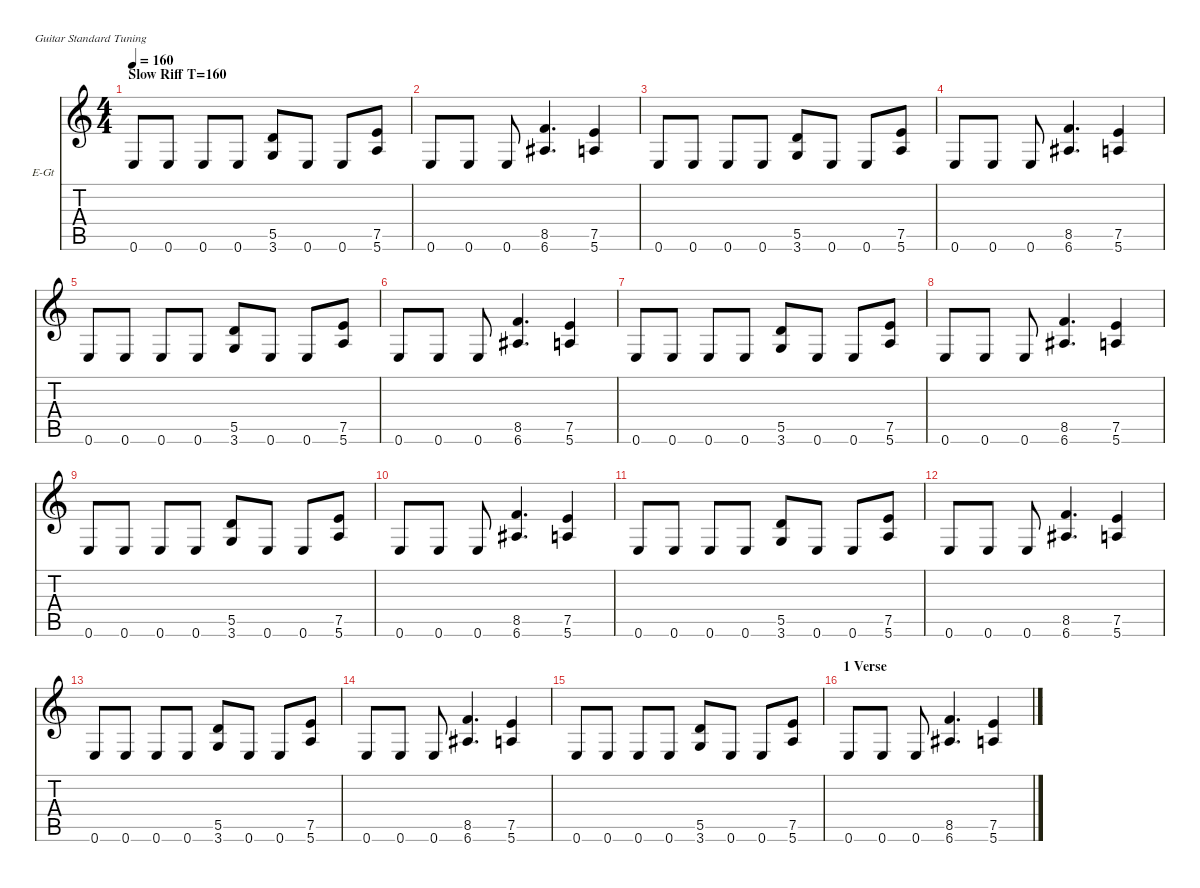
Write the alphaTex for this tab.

\hideDynamics
\bracketExtendMode nobrackets
\firstSystemTrackNameOrientation horizontal
\otherSystemsTrackNameOrientation horizontal
\track ("Guitar 2" "E-Gt") {instrument distortionguitar}
\staff {score tabs}
\tuning (E4 B3 G3 D3 A2 E2)
\ts (4 4)
\section ("" "Slow Riff T=160")
\tempo 160
\clef g2
\ks c
0.6.8{dy f beam Up} 0.6.8{beam Up} 0.6.8{beam Up} 0.6.8{beam Up} (5.5 3.6).8{beam Up} 0.6.8{beam Up} 0.6.8{beam Up} (7.5 5.6).8{beam Up} |
0.6.8{beam Up} 0.6.8{beam Up} 0.6.8{beam Up} (8.5 6.6{acc #}).4{d beam Up} (7.5 5.6).4{beam Up} |
0.6.8{beam Up} 0.6.8{beam Up} 0.6.8{beam Up} 0.6.8{beam Up} (5.5 3.6).8{beam Up} 0.6.8{beam Up} 0.6.8{beam Up} (7.5 5.6).8{beam Up} |
0.6.8{beam Up} 0.6.8{beam Up} 0.6.8{beam Up} (8.5 6.6{acc #}).4{d beam Up} (7.5 5.6).4{beam Up} |
0.6.8{beam Up} 0.6.8{beam Up} 0.6.8{beam Up} 0.6.8{beam Up} (5.5 3.6).8{beam Up} 0.6.8{beam Up} 0.6.8{beam Up} (7.5 5.6).8{beam Up} |
0.6.8{beam Up} 0.6.8{beam Up} 0.6.8{beam Up} (8.5 6.6{acc #}).4{d beam Up} (7.5 5.6).4{beam Up} |
0.6.8{beam Up} 0.6.8{beam Up} 0.6.8{beam Up} 0.6.8{beam Up} (5.5 3.6).8{beam Up} 0.6.8{beam Up} 0.6.8{beam Up} (7.5 5.6).8{beam Up} |
0.6.8{beam Up} 0.6.8{beam Up} 0.6.8{beam Up} (8.5 6.6{acc #}).4{d beam Up} (7.5 5.6).4{beam Up} |
0.6.8{beam Up} 0.6.8{beam Up} 0.6.8{beam Up} 0.6.8{beam Up} (5.5 3.6).8{beam Up} 0.6.8{beam Up} 0.6.8{beam Up} (7.5 5.6).8{beam Up} |
0.6.8{beam Up} 0.6.8{beam Up} 0.6.8{beam Up} (8.5 6.6{acc #}).4{d beam Up} (7.5 5.6).4{beam Up} |
0.6.8{beam Up} 0.6.8{beam Up} 0.6.8{beam Up} 0.6.8{beam Up} (5.5 3.6).8{beam Up} 0.6.8{beam Up} 0.6.8{beam Up} (7.5 5.6).8{beam Up} |
0.6.8{beam Up} 0.6.8{beam Up} 0.6.8{beam Up} (8.5 6.6{acc #}).4{d beam Up} (7.5 5.6).4{beam Up} |
0.6.8{beam Up} 0.6.8{beam Up} 0.6.8{beam Up} 0.6.8{beam Up} (5.5 3.6).8{beam Up} 0.6.8{beam Up} 0.6.8{beam Up} (7.5 5.6).8{beam Up} |
0.6.8{beam Up} 0.6.8{beam Up} 0.6.8{beam Up} (8.5 6.6{acc #}).4{d beam Up} (7.5 5.6).4{beam Up} |
0.6.8{beam Up} 0.6.8{beam Up} 0.6.8{beam Up} 0.6.8{beam Up} (5.5 3.6).8{beam Up} 0.6.8{beam Up} 0.6.8{beam Up} (7.5 5.6).8{beam Up} |
\section ("" "1 Verse")
0.6.8{beam Up} 0.6.8{beam Up} 0.6.8{beam Up} (8.5 6.6{acc #}).4{d beam Up} (7.5 5.6).4{beam Up}
